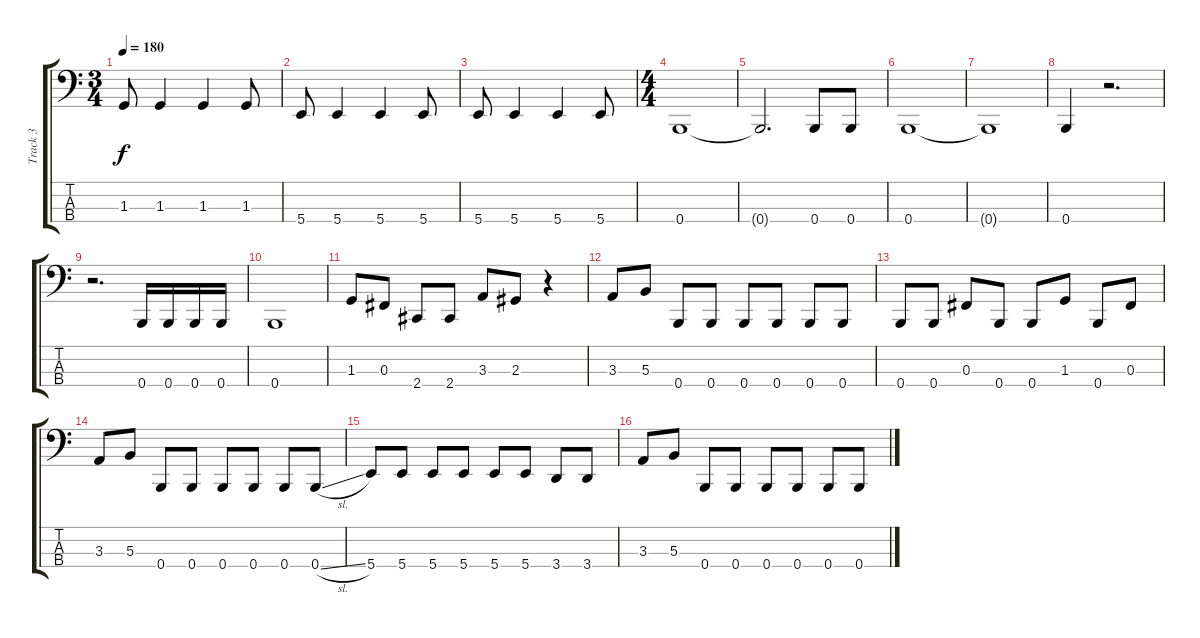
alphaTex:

\track ("Track 3" "Track 3") {instrument electricbassfinger}
\staff {score tabs}
\tuning (E2 B1 Gb1 B0) {hide}
\ts (3 4)
\tempo 180
\clef f4
\ks c
1.3.8{dy f} 1.3.4 1.3.4 1.3.8 |
5.4.8 5.4.4 5.4.4 5.4.8 |
5.4.8 5.4.4 5.4.4 5.4.8 |
\ts (4 4)
0.4.1 |
0.4{t}.2{d} 0.4.8 0.4.8 |
0.4.1 |
0.4{t}.1 |
0.4.4 r.2{d} |
r.2{d} 0.4.16 0.4.16 0.4.16 0.4.16 |
0.4.1 |
1.3.8 0.3.8 2.4.8 2.4.8 3.3.8 2.3.8 r.4 |
3.3.8 5.3.8 0.4.8 0.4.8 0.4.8 0.4.8 0.4.8 0.4.8 |
0.4.8 0.4.8 0.3.8 0.4.8 0.4.8 1.3.8 0.4.8 0.3.8 |
3.3.8 5.3.8 0.4.8 0.4.8 0.4.8 0.4.8 0.4.8 0.4{sl}.8 |
5.4.8 5.4.8 5.4.8 5.4.8 5.4.8 5.4.8 3.4.8 3.4.8 |
3.3.8 5.3.8 0.4.8 0.4.8 0.4.8 0.4.8 0.4.8 0.4.8
